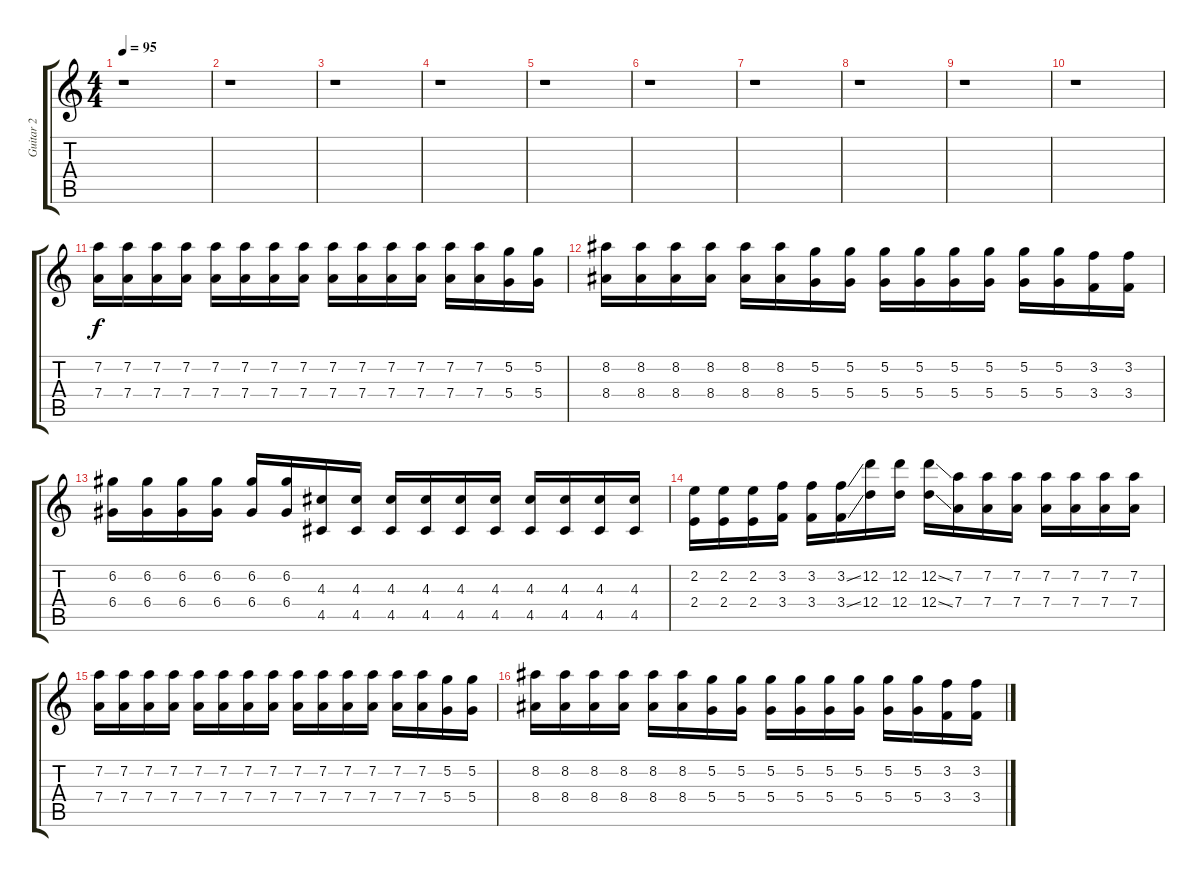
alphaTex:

\track ("Guitar 2" "Guitar 2") {instrument distortionguitar}
\staff {score tabs}
\tuning (E4 D4 A3 D3 A2 D2) {hide}
\ts (4 4)
\tempo 95
\clef g2
\ks c
r.1{dy f} |
r.1 |
r.1 |
r.1 |
r.1 |
r.1 |
r.1 |
r.1 |
r.1 |
r.1 |
(7.2 7.4).16 (7.2 7.4).16 (7.2 7.4).16 (7.2 7.4).16 (7.2 7.4).16 (7.2 7.4).16 (7.2 7.4).16 (7.2 7.4).16 (7.2 7.4).16 (7.2 7.4).16 (7.2 7.4).16 (7.2 7.4).16 (7.2 7.4).16 (7.2 7.4).16 (5.2 5.4).16 (5.2 5.4).16 |
(8.2 8.4).16 (8.2 8.4).16 (8.2 8.4).16 (8.2 8.4).16 (8.2 8.4).16 (8.2 8.4).16 (5.2 5.4).16 (5.2 5.4).16 (5.2 5.4).16 (5.2 5.4).16 (5.2 5.4).16 (5.2 5.4).16 (5.2 5.4).16 (5.2 5.4).16 (3.2 3.4).16 (3.2 3.4).16 |
(6.2 6.4).16 (6.2 6.4).16 (6.2 6.4).16 (6.2 6.4).16 (6.2 6.4).16 (6.2 6.4).16 (4.3 4.5).16 (4.3 4.5).16 (4.3 4.5).16 (4.3 4.5).16 (4.3 4.5).16 (4.3 4.5).16 (4.3 4.5).16 (4.3 4.5).16 (4.3 4.5).16 (4.3 4.5).16 |
(2.2 2.4).16 (2.2 2.4).16 (2.2 2.4).16 (3.2 3.4).16 (3.2 3.4).16 (3.2{ss} 3.4{ss}).16 (12.2 12.4).16 (12.2 12.4).16 (12.2{ss} 12.4{ss}).16 (7.2 7.4).16 (7.2 7.4).16 (7.2 7.4).16 (7.2 7.4).16 (7.2 7.4).16 (7.2 7.4).16 (7.2 7.4).16 |
(7.2 7.4).16 (7.2 7.4).16 (7.2 7.4).16 (7.2 7.4).16 (7.2 7.4).16 (7.2 7.4).16 (7.2 7.4).16 (7.2 7.4).16 (7.2 7.4).16 (7.2 7.4).16 (7.2 7.4).16 (7.2 7.4).16 (7.2 7.4).16 (7.2 7.4).16 (5.2 5.4).16 (5.2 5.4).16 |
(8.2 8.4).16 (8.2 8.4).16 (8.2 8.4).16 (8.2 8.4).16 (8.2 8.4).16 (8.2 8.4).16 (5.2 5.4).16 (5.2 5.4).16 (5.2 5.4).16 (5.2 5.4).16 (5.2 5.4).16 (5.2 5.4).16 (5.2 5.4).16 (5.2 5.4).16 (3.2 3.4).16 (3.2 3.4).16
